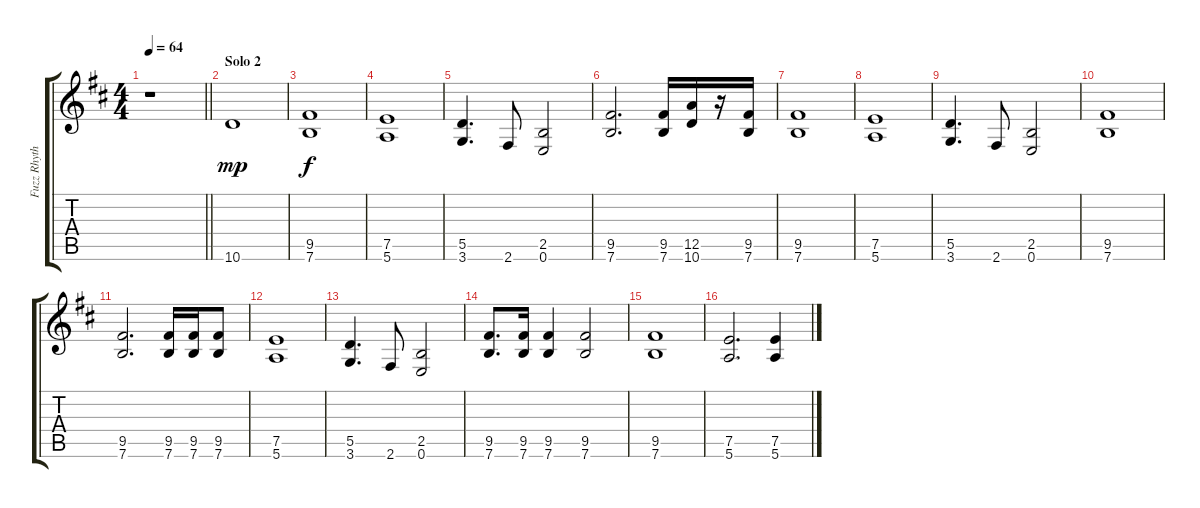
\track ("Fuzz Rhythm" "Fuzz Rhyth") {instrument overdrivenguitar}
\staff {score tabs}
\tuning (E4 B3 G3 D3 A2 E2) {hide}
\ts (4 4)
\tempo 64
\clef g2
\barLineRight lightlight
\ks d
r.1{dy mp instrument overdrivenguitar} |
\section ("" "Solo 2")
10.6.1 |
(9.5 7.6).1{dy f} |
(7.5 5.6).1 |
(5.5 3.6).4{d} 2.6.8 (2.5 0.6).2 |
(9.5 7.6).2{d} (9.5 7.6).16 (12.5 10.6).16 r.16 (9.5 7.6).16 |
(9.5 7.6).1 |
(7.5 5.6).1 |
(5.5 3.6).4{d} 2.6.8 (2.5 0.6).2 |
(9.5 7.6).1 |
(9.5 7.6).2{d} (9.5 7.6).16 (9.5 7.6).16 (9.5 7.6).8 |
(7.5 5.6).1 |
(5.5 3.6).4{d} 2.6.8 (2.5 0.6).2 |
(9.5 7.6).8{d} (9.5 7.6).16 (9.5 7.6).4 (9.5 7.6).2 |
(9.5 7.6).1 |
(7.5 5.6).2{d} (7.5 5.6).4
